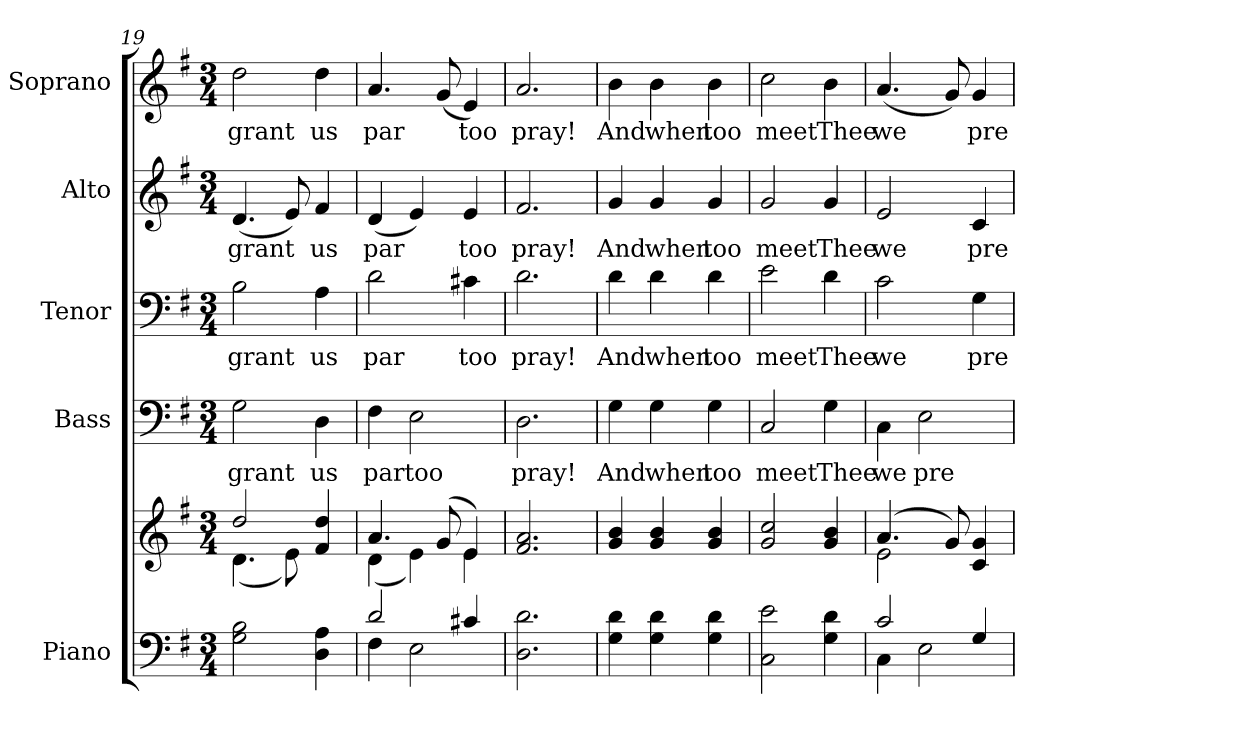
**kern	**kern	**kern	**text	**kern	**text	**kern	**text	**kern	**text
*part5	*part5	*part4	*part4	*part3	*part3	*part2	*part2	*part1	*part1
*staff6	*staff5	*staff4	*staff4	*staff3	*staff3	*staff2	*staff2	*staff1	*staff1
*I"Piano	*	*I"Bass	*	*I"Tenor	*	*I"Alto	*	*I"Soprano	*
*I'Pno.	*	*I'B.	*	*I'T.	*	*I'A.	*	*I'S.	*
!!LO:PB:g=z
*clefF4	*clefG2	*clefF4	*	*clefF4	*	*clefG2	*	*clefG2	*
*k[f#]	*k[f#]	*k[f#]	*	*k[f#]	*	*k[f#]	*	*k[f#]	*
*G:	*G:	*G:	*	*G:	*	*G:	*	*G:	*
*M3/4	*M3/4	*M3/4	*	*M3/4	*	*M3/4	*	*M3/4	*
=19	=19	=19	=19	=19	=19	=19	=19	=19	=19
*	*^	*	*	*	*	*	*	*	*
!	!	!	!	!LO:LY:b:color=#000000	!	!	!	!	!	!
!	!	!	!	!	!	!LO:LY:b:color=#000000	!	!	!	!
!	!	!	!	!	!	!	!	!LO:LY:b:color=#000000	!	!
!	!	!	!	!	!	!	!	!	!	!LO:LY:b:color=#000000
2Gi\ 2Bi	2ddi/	(4.di\	2Gi\	grant	2Bi\	grant	(4.di/	grant	2ddi\	grant
.	.	8ei\)	.	.	.	.	8ei/)	.	.	.
!	!	!	!	!LO:LY:b:color=#000000	!	!	!	!	!	!
!	!	!	!	!	!	!LO:LY:b:color=#000000	!	!	!	!
!	!	!	!	!	!	!	!	!LO:LY:b:color=#000000	!	!
!	!	!	!	!	!	!	!	!	!	!LO:LY:b:color=#000000
4Di\ 4Ai	4f#i/ 4ddi	4ryy	4Di\	us	4Ai\	us	4f#i/	us	4ddi\	us
=20	=20	=20	=20	=20	=20	=20	=20	=20	=20	=20
*^	*	*	*	*	*	*	*	*	*	*
!	!	!	!	!	!LO:LY:b:color=#000000	!	!	!	!	!	!
!	!	!	!	!	!	!	!LO:LY:b:color=#000000	!	!	!	!
!	!	!	!	!	!	!	!	!	!LO:LY:b:color=#000000	!	!
!	!	!	!	!	!	!	!	!	!	!	!LO:LY:b:color=#000000
2di/	4F#i\	4.ai/	(4di\	4F#i\	par	2di\	par	(4di/	par	4.ai/	par
!	!	!	!	!	!LO:LY:b:color=#000000	!	!	!	!	!	!
.	2Ei\	.	4ei\)	2Ei\	too	.	.	4ei/)	.	.	.
.	.	(8gi/	.	.	.	.	.	.	.	(8gi/	.
!	!	!	!	!	!	!	!LO:LY:b:color=#000000	!	!	!	!
!	!	!	!	!	!	!	!	!	!LO:LY:b:color=#000000	!	!
!	!	!	!	!	!	!	!	!	!	!	!LO:LY:b:color=#000000
4c#Xi/	.	4ei/)	4ei\	.	.	4c#Xi\	too	4ei/	too	4ei/)	too
*v	*v	*	*	*	*	*	*	*	*	*	*
*	*v	*v	*	*	*	*	*	*	*	*
=21	=21	=21	=21	=21	=21	=21	=21	=21	=21
*	*^	*	*	*	*	*	*	*	*
!	!	!	!	!LO:LY:b:color=#000000	!	!	!	!	!	!
*	*v	*v	*	*	*	*	*	*	*	*
*	*^	*	*	*	*	*	*	*	*
!	!	!	!	!	!	!LO:LY:b:color=#000000	!	!	!	!
*	*v	*v	*	*	*	*	*	*	*	*
*	*^	*	*	*	*	*	*	*	*
!	!	!	!	!	!	!	!	!LO:LY:b:color=#000000	!	!
*	*v	*v	*	*	*	*	*	*	*	*
*	*^	*	*	*	*	*	*	*	*
!	!	!	!	!	!	!	!	!	!	!LO:LY:b:color=#000000
*	*v	*v	*	*	*	*	*	*	*	*
2.Di\ 2.di	2.f#i/ 2.ai	2.Di\	pray!	2.di\	pray!	2.f#i/	pray!	2.ai/	pray!
!!LO:PB:g=z
=22	=22	=22	=22	=22	=22	=22	=22	=22	=22
!	!	!	!LO:LY:b:color=#000000	!	!	!	!	!	!
!	!	!	!	!	!LO:LY:b:color=#000000	!	!	!	!
!	!	!	!	!	!	!	!LO:LY:b:color=#000000	!	!
!	!	!	!	!	!	!	!	!	!LO:LY:b:color=#000000
4Gi\ 4di	4gi/ 4bi	4Gi\	And	4di\	And	4gi/	And	4bi\	And
!	!	!	!LO:LY:b:color=#000000	!	!	!	!	!	!
!	!	!	!	!	!LO:LY:b:color=#000000	!	!	!	!
!	!	!	!	!	!	!	!LO:LY:b:color=#000000	!	!
!	!	!	!	!	!	!	!	!	!LO:LY:b:color=#000000
4Gi\ 4di	4gi/ 4bi	4Gi\	when	4di\	when	4gi/	when	4bi\	when
!	!	!	!LO:LY:b:color=#000000	!	!	!	!	!	!
!	!	!	!	!	!LO:LY:b:color=#000000	!	!	!	!
!	!	!	!	!	!	!	!LO:LY:b:color=#000000	!	!
!	!	!	!	!	!	!	!	!	!LO:LY:b:color=#000000
4Gi\ 4di	4gi/ 4bi	4Gi\	too	4di\	too	4gi/	too	4bi\	too
=23	=23	=23	=23	=23	=23	=23	=23	=23	=23
!	!	!	!LO:LY:b:color=#000000	!	!	!	!	!	!
!	!	!	!	!	!LO:LY:b:color=#000000	!	!	!	!
!	!	!	!	!	!	!	!LO:LY:b:color=#000000	!	!
!	!	!	!	!	!	!	!	!	!LO:LY:b:color=#000000
2Ci\ 2ei	2gi/ 2cci	2Ci/	meet	2ei\	meet	2gi/	meet	2cci\	meet
!	!	!	!LO:LY:b:color=#000000	!	!	!	!	!	!
!	!	!	!	!	!LO:LY:b:color=#000000	!	!	!	!
!	!	!	!	!	!	!	!LO:LY:b:color=#000000	!	!
!	!	!	!	!	!	!	!	!	!LO:LY:b:color=#000000
4Gi\ 4di	4gi/ 4bi	4Gi\	Thee	4di\	Thee	4gi/	Thee	4bi\	Thee
=24	=24	=24	=24	=24	=24	=24	=24	=24	=24
*^	*^	*	*	*	*	*	*	*	*
!	!	!	!	!	!LO:LY:b:color=#000000	!	!	!	!	!	!
!	!	!	!	!	!	!	!LO:LY:b:color=#000000	!	!	!	!
!	!	!	!	!	!	!	!	!	!LO:LY:b:color=#000000	!	!
!	!	!	!	!	!	!	!	!	!	!	!LO:LY:b:color=#000000
2ci/	4Ci\	(4.ai/	2ei\	4Ci\	we	2ci\	we	2ei/	we	(4.ai/	we
!	!	!	!	!	!LO:LY:b:color=#000000	!	!	!	!	!	!
.	2Ei\	.	.	2Ei\	pre-	.	.	.	.	.	.
.	.	8gi/)	.	.	.	.	.	.	.	8gi/)	.
!	!	!	!	!	!	!	!LO:LY:b:color=#000000	!	!	!	!
!	!	!	!	!	!	!	!	!	!LO:LY:b:color=#000000	!	!
!	!	!	!	!	!	!	!	!	!	!	!LO:LY:b:color=#000000
4Gi/	.	4ci/ 4gi	4ryy	.	.	4Gi\	pre-	4ci/	pre-	4gi/	pre-
*v	*v	*	*	*	*	*	*	*	*	*	*
*	*v	*v	*	*	*	*	*	*	*	*
=	=	=	=	=	=	=	=	=	=
*-	*-	*-	*-	*-	*-	*-	*-	*-	*-
